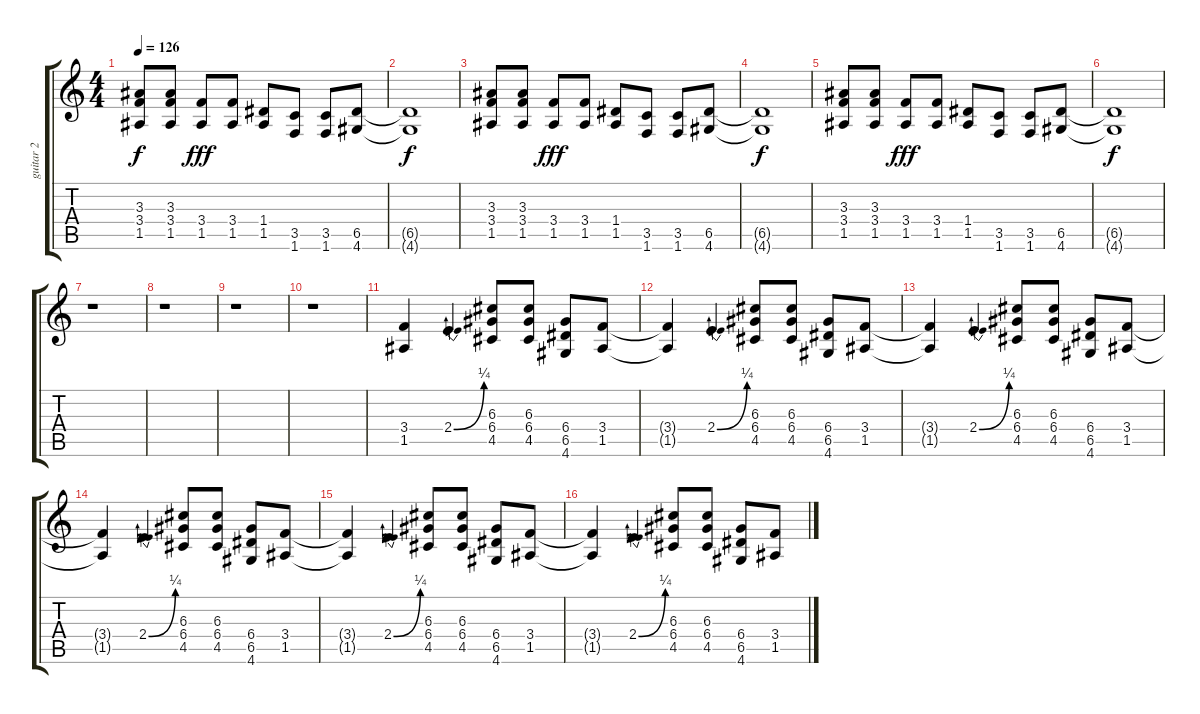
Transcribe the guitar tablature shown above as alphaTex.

\track ("guitar 2" "guitar 2") {instrument distortionguitar}
\staff {score tabs}
\tuning (E4 B3 G3 D3 A2 E2) {hide}
\ts (4 4)
\tempo 126
\clef g2
\ks c
(3.3 3.4 1.5).8{dy f} (3.3 3.4 1.5).8 (3.4 1.5).8{dy fff} (3.4 1.5).8 (1.4 1.5).8 (3.5 1.6).8 (3.5 1.6).8 (6.5 4.6).8 |
(6.5{t} 4.6{t}).1{dy f} |
(3.3 3.4 1.5).8 (3.3 3.4 1.5).8 (3.4 1.5).8{dy fff} (3.4 1.5).8 (1.4 1.5).8 (3.5 1.6).8 (3.5 1.6).8 (6.5 4.6).8 |
(6.5{t} 4.6{t}).1{dy f} |
(3.3 3.4 1.5).8 (3.3 3.4 1.5).8 (3.4 1.5).8{dy fff} (3.4 1.5).8 (1.4 1.5).8 (3.5 1.6).8 (3.5 1.6).8 (6.5 4.6).8 |
(6.5{t} 4.6{t}).1{dy f} |
r.1 |
r.1 |
r.1 |
r.1 |
(3.4 1.5).4 2.4{be (bend 0 0 60 1)}.4 (6.3 6.4 4.5).8 (6.3 6.4 4.5).8 (6.4 6.5 4.6).8 (3.4 1.5).8 |
(3.4{t} 1.5{t}).4 2.4{be (bend 0 0 60 1)}.4 (6.3 6.4 4.5).8 (6.3 6.4 4.5).8 (6.4 6.5 4.6).8 (3.4 1.5).8 |
(3.4{t} 1.5{t}).4 2.4{be (bend 0 0 60 1)}.4 (6.3 6.4 4.5).8 (6.3 6.4 4.5).8 (6.4 6.5 4.6).8 (3.4 1.5).8 |
(3.4{t} 1.5{t}).4 2.4{be (bend 0 0 60 1)}.4 (6.3 6.4 4.5).8 (6.3 6.4 4.5).8 (6.4 6.5 4.6).8 (3.4 1.5).8 |
(3.4{t} 1.5{t}).4 2.4{be (bend 0 0 60 1)}.4 (6.3 6.4 4.5).8 (6.3 6.4 4.5).8 (6.4 6.5 4.6).8 (3.4 1.5).8 |
(3.4{t} 1.5{t}).4 2.4{be (bend 0 0 60 1)}.4 (6.3 6.4 4.5).8 (6.3 6.4 4.5).8 (6.4 6.5 4.6).8 (3.4 1.5).8
